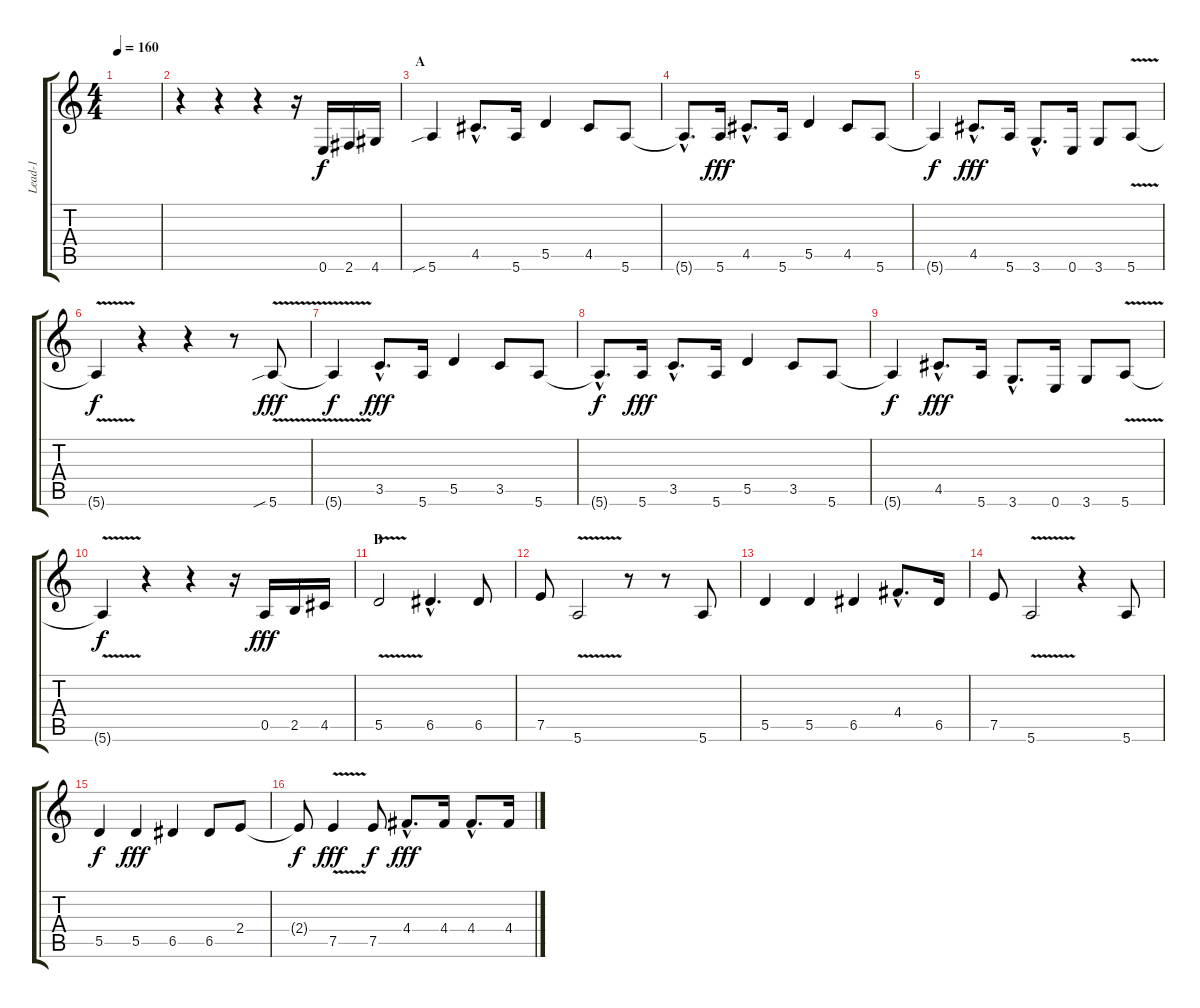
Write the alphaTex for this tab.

\track ("Lead-1" "Lead-1") {instrument electricguitarclean}
\staff {score tabs}
\tuning (E4 B3 G3 D3 A2 E2) {hide}
\ts (4 4)
\tempo 160
\clef g2
\ks c
|
r.4 r.4 r.4 r.16 0.6.16 2.6.16 4.6.16 |
\section ("" "A")
5.6{sib}.4 4.5{hac}.8{d} 5.6.16 5.5.4 4.5.8 5.6.8 |
5.6{hac t}.8{d dy f} 5.6.16{dy fff} 4.5{hac}.8{d} 5.6.16 5.5.4 4.5.8 5.6.8 |
5.6{t}.4{dy f} 4.5{hac}.8{d dy fff} 5.6.16 3.6{hac}.8{d} 0.6.16 3.6.8 5.6{v}.8 |
5.6{t}.4{dy f} r.4 r.4 r.8 5.6{v sib}.8{dy fff} |
5.6{t}.4{dy f} 3.5{hac}.8{d dy fff} 5.6.16 5.5.4 3.5.8 5.6.8 |
5.6{hac t}.8{d dy f} 5.6.16{dy fff} 3.5{hac}.8{d} 5.6.16 5.5.4 3.5.8 5.6.8 |
5.6{t}.4{dy f} 4.5{hac}.8{d dy fff} 5.6.16 3.6{hac}.8{d} 0.6.16 3.6.8 5.6{v}.8 |
5.6{t}.4{dy f} r.4 r.4 r.16 0.5.16{dy fff} 2.5.16 4.5.16 |
\section ("" "B")
5.5{v}.2 6.5{hac}.4{d} 6.5.8 |
7.5.8 5.6{v}.2 r.8 r.8 5.6.8 |
5.5.4 5.5.4 6.5.4 4.4{hac}.8{d} 6.5.16 |
7.5.8 5.6{v}.2 r.4 5.6.8 |
5.5.4{dy f} 5.5.4{dy fff} 6.5.4 6.5.8 2.4.8 |
2.4{t}.8{dy f} 7.5{v}.4{dy fff} 7.5.8{dy f} 4.4{hac}.8{d dy fff} 4.4.16 4.4{hac}.8{d} 4.4.16
